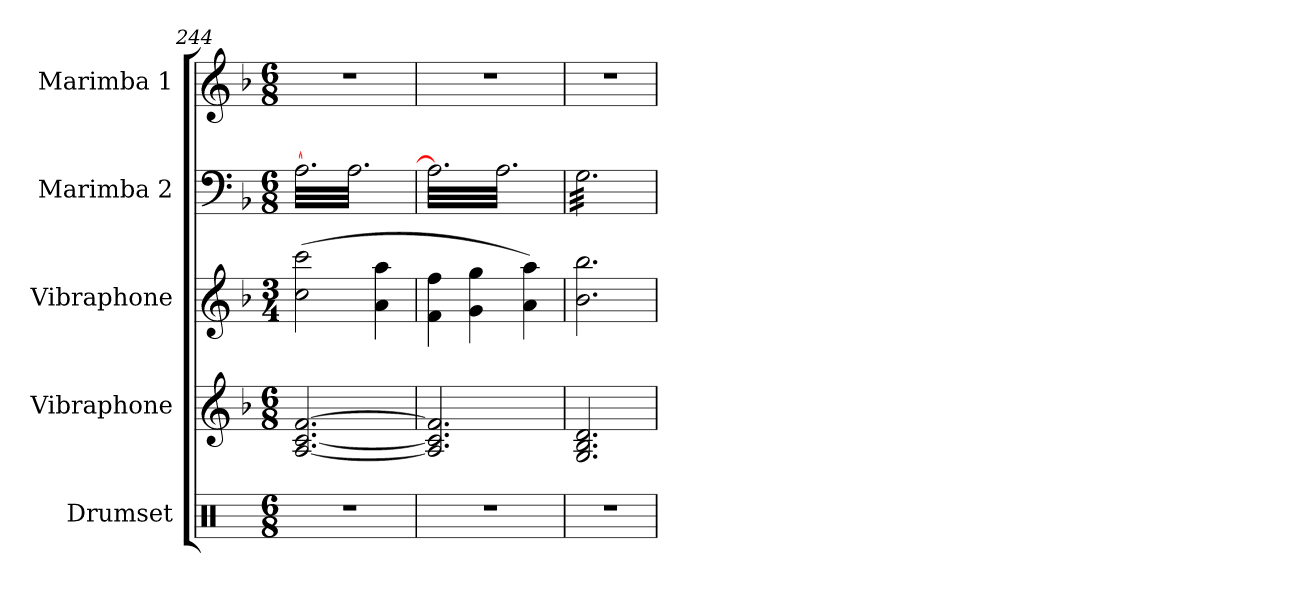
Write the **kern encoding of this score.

**kern	**kern	**kern	**kern	**kern
*part5	*part4	*part3	*part2	*part1
*staff5	*staff4	*staff3	*staff2	*staff1
*I"Drumset	*I"Vibraphone	*I"Vibraphone	*I"Marimba 2	*I"Marimba 1
*I'Drs.	*I'Vib.	*I'Vib.	*I'Mrm. 2	*I'Mrm. 1
!!LO:LB:g=z
*clefX	*clefG2	*clefG2	*clefF4	*clefG2
*k[]	*k[b-]	*k[b-]	*k[b-]	*k[b-]
*M6/8	*M6/8	*M3/4	*M6/8	*M6/8
=244	=244	=244	=244	=244
*	*	*	*tremolo	*
2.r	[2.A/ [2.c/ [2.f/	(2cc\ 2ccc\	[32A\LLL	2.r
.	.	.	32A\	.
.	.	.	32A\	.
.	.	.	32A\	.
.	.	.	32A\	.
.	.	.	32A\	.
.	.	.	32A\	.
.	.	.	32A\	.
.	.	.	32A\	.
.	.	.	32A\	.
.	.	.	32A\	.
.	.	.	32A\	.
.	.	.	32A\	.
.	.	.	32A\	.
.	.	.	32A\	.
.	.	.	32A\	.
.	.	4a\ 4aa\	32A\	.
.	.	.	32A\	.
.	.	.	32A\	.
.	.	.	32A\	.
.	.	.	32A\	.
.	.	.	32A\	.
.	.	.	32A\	.
.	.	.	32A\JJJ	.
=245	=245	=245	=245	=245
2.r	2.A/] 2.c/] 2.f/]	4f\ 4ff\	32A\]LLL	2.r
.	.	.	32A\	.
.	.	.	32A\	.
.	.	.	32A\	.
.	.	.	32A\	.
.	.	.	32A\	.
.	.	.	32A\	.
.	.	.	32A\	.
.	.	4g\ 4gg\	32A\	.
.	.	.	32A\	.
.	.	.	32A\	.
.	.	.	32A\	.
.	.	.	32A\	.
.	.	.	32A\	.
.	.	.	32A\	.
.	.	.	32A\	.
.	.	4a\ 4aa\)	32A\	.
.	.	.	32A\	.
.	.	.	32A\	.
.	.	.	32A\	.
.	.	.	32A\	.
.	.	.	32A\	.
.	.	.	32A\	.
.	.	.	32A\JJJ	.
=246	=246	=246	=246	=246
2.r	2.G/ 2.B-/ 2.d/	2.b-\ 2.bb-\	32G\LLL	2.r
.	.	.	32G\	.
.	.	.	32G\	.
.	.	.	32G\	.
.	.	.	32G\	.
.	.	.	32G\	.
.	.	.	32G\	.
.	.	.	32G\	.
.	.	.	32G\	.
.	.	.	32G\	.
.	.	.	32G\	.
.	.	.	32G\	.
.	.	.	32G\	.
.	.	.	32G\	.
.	.	.	32G\	.
.	.	.	32G\	.
.	.	.	32G\	.
.	.	.	32G\	.
.	.	.	32G\	.
.	.	.	32G\	.
.	.	.	32G\	.
.	.	.	32G\	.
.	.	.	32G\	.
.	.	.	32G\JJJ	.
*	*	*	*Xtremolo	*
=	=	=	=	=
*-	*-	*-	*-	*-
